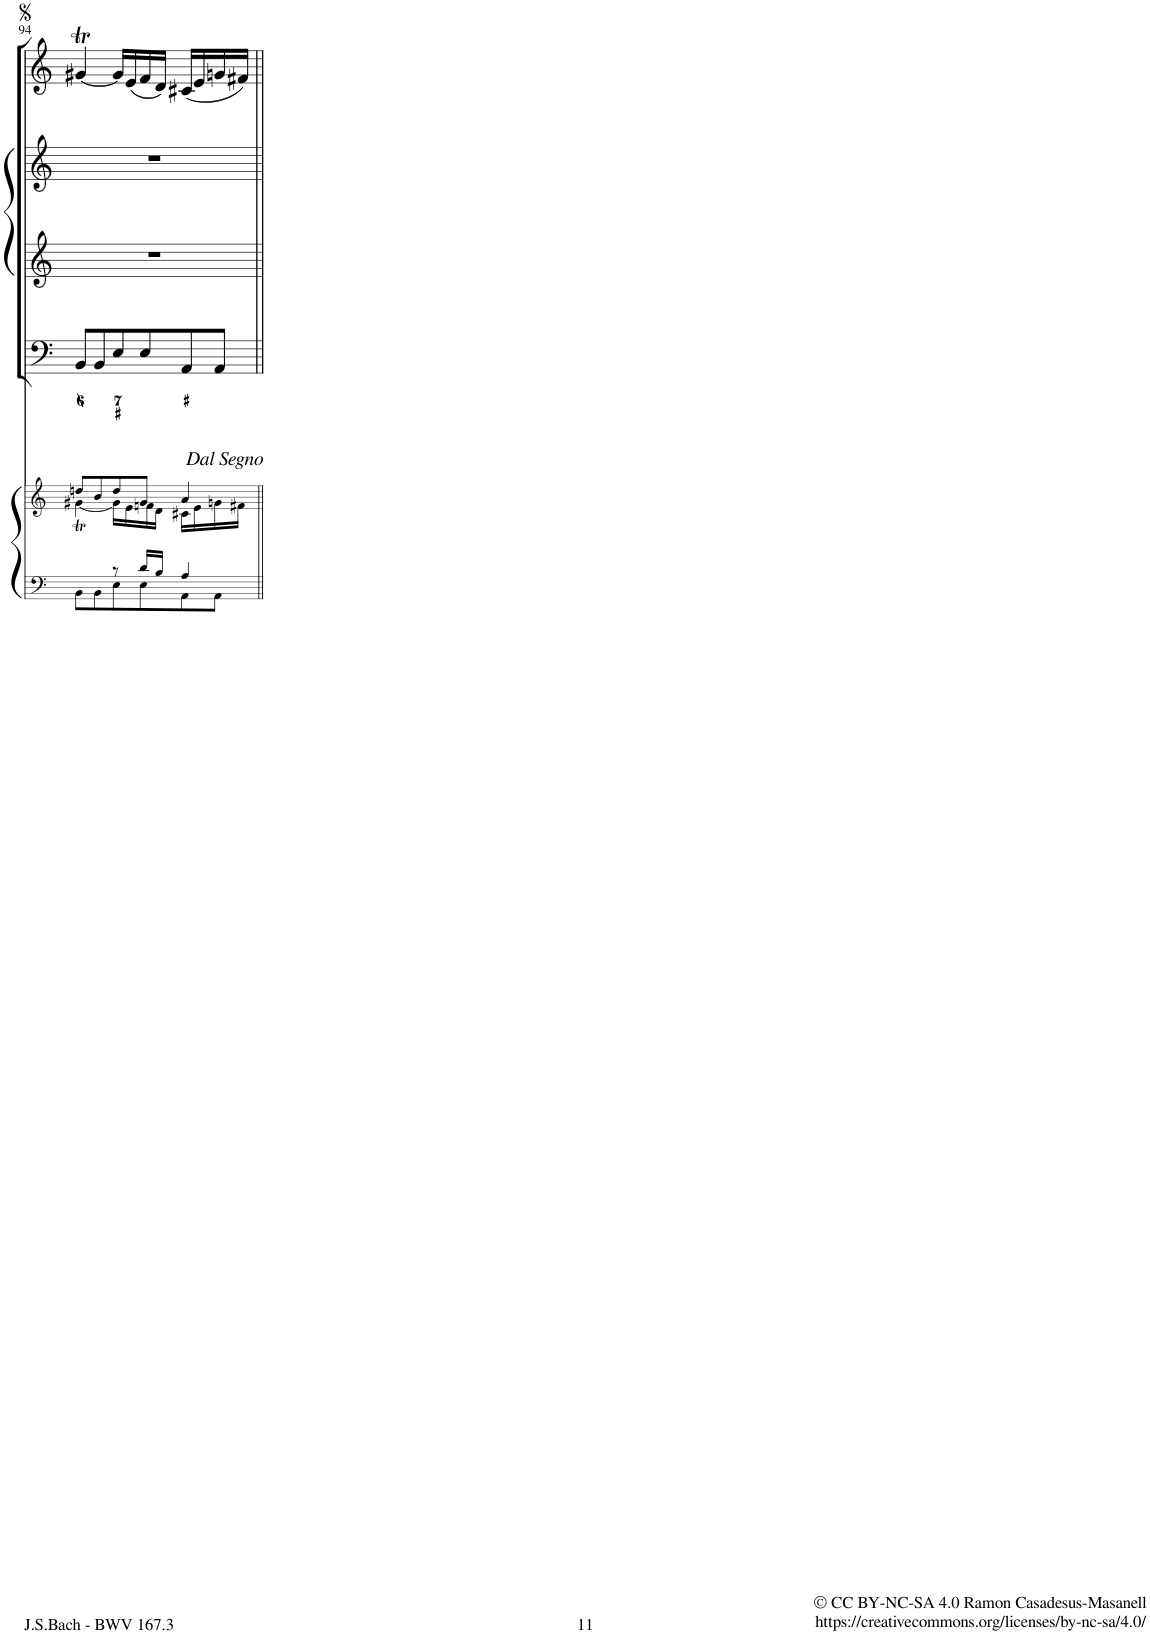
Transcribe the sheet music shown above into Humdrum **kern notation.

**kern	**kern	**kern	**kern	**kern	**kern
*part5	*part5	*part4	*part3	*part2	*part1
*staff6	*staff5	*staff4	*staff3	*staff2	*staff1
*I"Piano reduction	*	*I"Continuo	*I"Alto	*I"Soprano	*I"Oboe da caccia
*I'Pno	*	*	*	*	*I'Ob
!!LO:PB:g=z
*clefF4	*clefG2	*clefF4	*clefG2	*clefG2	*clefG2
*k[]	*k[]	*k[]	*k[]	*k[]	*k[]
*M3/4	*M3/4	*M3/4	*M3/4	*M3/4	*M3/4
=94	=94	=94	=94	=94	=94
*^	*^	*	*	*	*
4ryy	8BB\L	8ddn/L	[4g#Xt\	8BB/L	2.r	2.r	[4g#Xt/
.	8BB\	8b/	.	8BB/	.	.	.
8r	8E\	8dd/	16g#\LL]	8E/	.	.	16g#/LL]
.	.	.	16e\	.	.	.	(16e/
16d/LL	8E\	8g#/J	16fn\	8E/	.	.	16f/
16B/JJ	.	.	16d\JJ	.	.	.	16d/JJ)
4A/	8AA\	4a/	16c#X\LL	8AA/	.	.	(16c#X/LL
.	.	.	16e\	.	.	.	16e/
.	8AA\J	.	16gn\	8AA/J	.	.	16gn/
.	.	.	16f#X\JJ	.	.	.	16f#X/JJ)
*v	*v	*	*	*	*	*	*
*	*v	*v	*	*	*	*
=||	=||	=||	=||	=||	=||
*-	*-	*-	*-	*-	*-
